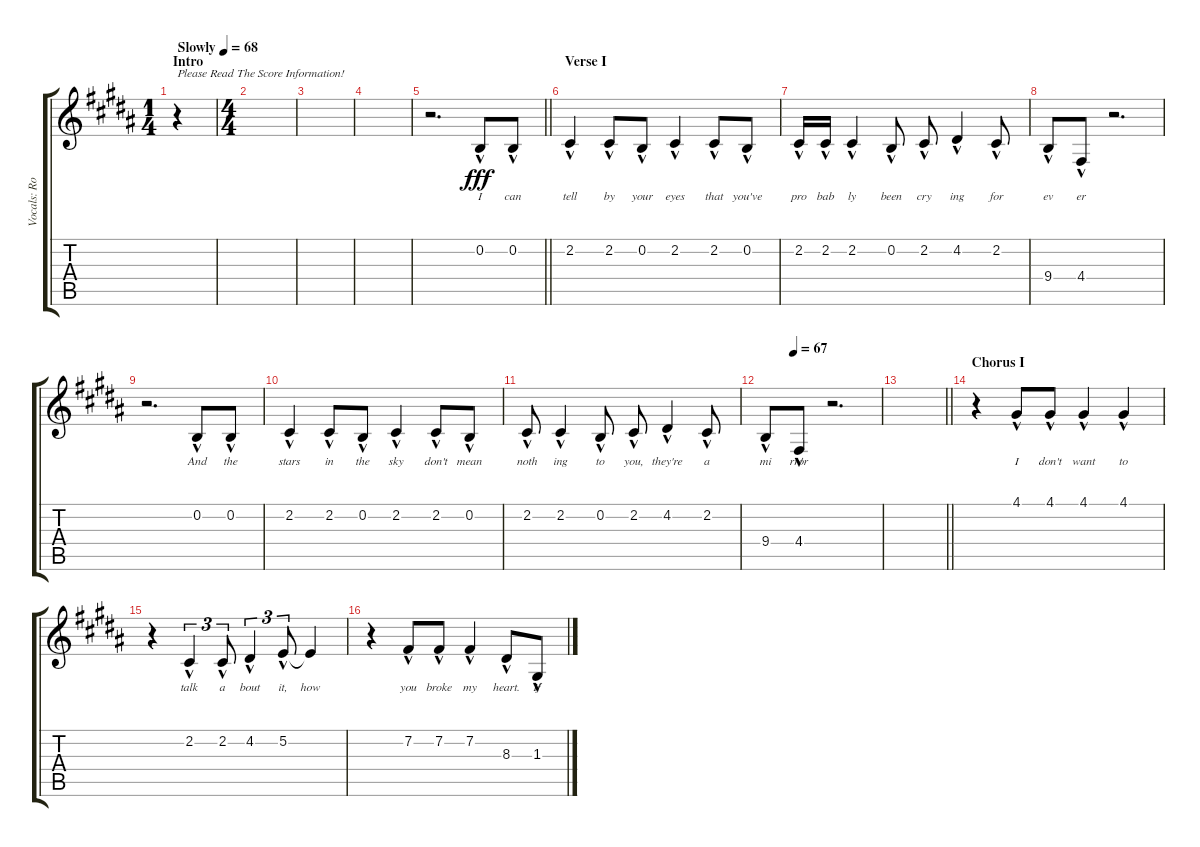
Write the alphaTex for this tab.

\track ("Vocals: Rod" "Vocals: Ro") {instrument lead2sawtooth}
\staff {score tabs}
\tuning (E4 B3 G3 D3 A2 E2) {hide}
\ts (1 4)
\section ("" "Intro")
\tempo (68 "Slowly")
\clef g2
\ks b
r.4{txt "Please Read The Score Information!" dy fff instrument lead2sawtooth} |
\ts (4 4)
|
|
|
\barLineRight lightlight
r.2{d} 0.2{hac}.8{lyrics (0 "I") lyrics (1 "") lyrics (2 "") lyrics (3 "") lyrics (4 "")} 0.2{hac}.8{lyrics (0 "can") lyrics (1 "") lyrics (2 "") lyrics (3 "") lyrics (4 "")} |
\section ("" "Verse I")
2.2{hac}.4{lyrics (0 "tell") lyrics (1 "") lyrics (2 "") lyrics (3 "") lyrics (4 "")} 2.2{hac}.8{lyrics (0 "by") lyrics (1 "") lyrics (2 "") lyrics (3 "") lyrics (4 "")} 0.2{hac}.8{lyrics (0 "your") lyrics (1 "") lyrics (2 "") lyrics (3 "") lyrics (4 "")} 2.2{hac}.4{lyrics (0 "eyes") lyrics (1 "") lyrics (2 "") lyrics (3 "") lyrics (4 "")} 2.2{hac}.8{lyrics (0 "that") lyrics (1 "") lyrics (2 "") lyrics (3 "") lyrics (4 "")} 0.2{hac}.8{lyrics (0 "you've") lyrics (1 "") lyrics (2 "") lyrics (3 "") lyrics (4 "")} |
2.2{hac}.16{lyrics (0 "pro") lyrics (1 "") lyrics (2 "") lyrics (3 "") lyrics (4 "")} 2.2{hac}.16{lyrics (0 "bab") lyrics (1 "") lyrics (2 "") lyrics (3 "") lyrics (4 "")} 2.2{hac}.4{lyrics (0 "ly") lyrics (1 "") lyrics (2 "") lyrics (3 "") lyrics (4 "")} 0.2{hac}.8{lyrics (0 "been") lyrics (1 "") lyrics (2 "") lyrics (3 "") lyrics (4 "")} 2.2{hac}.8{lyrics (0 "cry") lyrics (1 "") lyrics (2 "") lyrics (3 "") lyrics (4 "")} 4.2{hac}.4{lyrics (0 "ing") lyrics (1 "") lyrics (2 "") lyrics (3 "") lyrics (4 "")} 2.2{hac}.8{lyrics (0 "for") lyrics (1 "") lyrics (2 "") lyrics (3 "") lyrics (4 "")} |
9.4{hac}.8{lyrics (0 "ev") lyrics (1 "") lyrics (2 "") lyrics (3 "") lyrics (4 "")} 4.4{hac}.8{lyrics (0 "er") lyrics (1 "") lyrics (2 "") lyrics (3 "") lyrics (4 "")} r.2{d} |
r.2{d} 0.2{hac}.8{lyrics (0 "And") lyrics (1 "") lyrics (2 "") lyrics (3 "") lyrics (4 "")} 0.2{hac}.8{lyrics (0 "the") lyrics (1 "") lyrics (2 "") lyrics (3 "") lyrics (4 "")} |
2.2{hac}.4{lyrics (0 "stars") lyrics (1 "") lyrics (2 "") lyrics (3 "") lyrics (4 "")} 2.2{hac}.8{lyrics (0 "in") lyrics (1 "") lyrics (2 "") lyrics (3 "") lyrics (4 "")} 0.2{hac}.8{lyrics (0 "the") lyrics (1 "") lyrics (2 "") lyrics (3 "") lyrics (4 "")} 2.2{hac}.4{lyrics (0 "sky") lyrics (1 "") lyrics (2 "") lyrics (3 "") lyrics (4 "")} 2.2{hac}.8{lyrics (0 "don't") lyrics (1 "") lyrics (2 "") lyrics (3 "") lyrics (4 "")} 0.2{hac}.8{lyrics (0 "mean") lyrics (1 "") lyrics (2 "") lyrics (3 "") lyrics (4 "")} |
2.2{hac}.8{lyrics (0 "noth") lyrics (1 "") lyrics (2 "") lyrics (3 "") lyrics (4 "")} 2.2{hac}.4{lyrics (0 "ing") lyrics (1 "") lyrics (2 "") lyrics (3 "") lyrics (4 "")} 0.2{hac}.8{lyrics (0 "to") lyrics (1 "") lyrics (2 "") lyrics (3 "") lyrics (4 "")} 2.2{hac}.8{lyrics (0 "you,") lyrics (1 "") lyrics (2 "") lyrics (3 "") lyrics (4 "")} 4.2{hac}.4{lyrics (0 "they're") lyrics (1 "") lyrics (2 "") lyrics (3 "") lyrics (4 "")} 2.2{hac}.8{lyrics (0 "a") lyrics (1 "") lyrics (2 "") lyrics (3 "") lyrics (4 "")} |
\tempo (67 0.25)
9.4{hac}.8{lyrics (0 "mi") lyrics (1 "") lyrics (2 "") lyrics (3 "") lyrics (4 "")} 4.4{hac}.8{lyrics (0 "rror") lyrics (1 "") lyrics (2 "") lyrics (3 "") lyrics (4 "")} r.2{d} |
\barLineRight lightlight
|
\section ("" "Chorus I")
r.4 4.1{hac}.8{lyrics (0 "I") lyrics (1 "") lyrics (2 "") lyrics (3 "") lyrics (4 "")} 4.1{hac}.8{lyrics (0 "don't") lyrics (1 "") lyrics (2 "") lyrics (3 "") lyrics (4 "")} 4.1{hac}.4{lyrics (0 "want") lyrics (1 "") lyrics (2 "") lyrics (3 "") lyrics (4 "")} 4.1{hac}.4{lyrics (0 "to") lyrics (1 "") lyrics (2 "") lyrics (3 "") lyrics (4 "")} |
r.4 2.2{hac}.4{tu (3 2) lyrics (0 "talk") lyrics (1 "") lyrics (2 "") lyrics (3 "") lyrics (4 "")} 2.2{hac}.8{tu (3 2) lyrics (0 "a") lyrics (1 "") lyrics (2 "") lyrics (3 "") lyrics (4 "")} 4.2{hac}.4{tu (3 2) lyrics (0 "bout") lyrics (1 "") lyrics (2 "") lyrics (3 "") lyrics (4 "")} 5.2{hac}.8{tu (3 2) lyrics (0 "it,") lyrics (1 "") lyrics (2 "") lyrics (3 "") lyrics (4 "")} 5.2{t}.4{lyrics (0 "how") lyrics (1 "") lyrics (2 "") lyrics (3 "") lyrics (4 "")} |
r.4 7.2{hac}.8{lyrics (0 "you") lyrics (1 "") lyrics (2 "") lyrics (3 "") lyrics (4 "")} 7.2{hac}.8{lyrics (0 "broke") lyrics (1 "") lyrics (2 "") lyrics (3 "") lyrics (4 "")} 7.2{hac}.4{lyrics (0 "my") lyrics (1 "") lyrics (2 "") lyrics (3 "") lyrics (4 "")} 8.3{hac}.8{lyrics (0 "heart.") lyrics (1 "") lyrics (2 "") lyrics (3 "") lyrics (4 "")} 1.3{hac}.8{lyrics (0 "If") lyrics (1 "") lyrics (2 "") lyrics (3 "") lyrics (4 "")}
